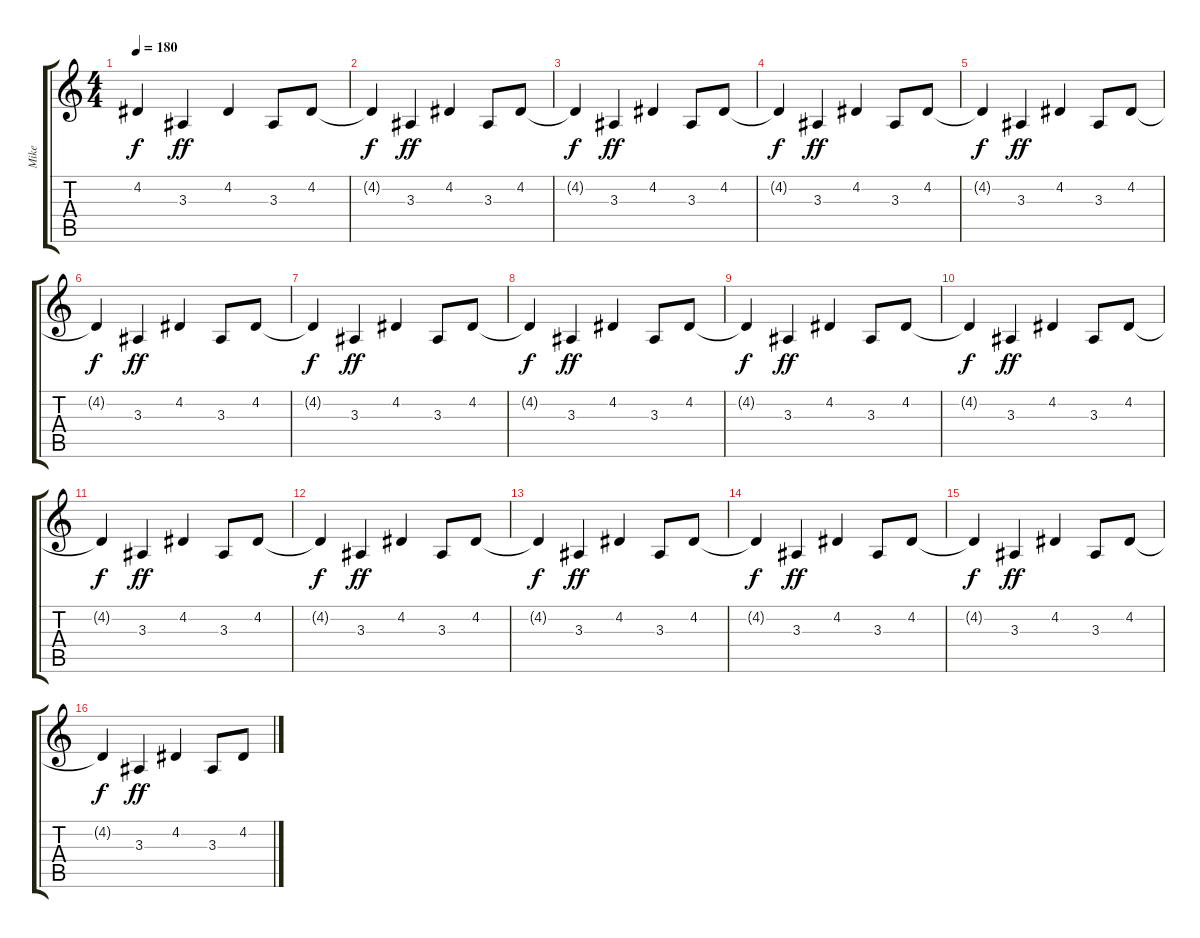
\track ("Mike" "Mike") {instrument lead1square}
\staff {score tabs}
\tuning (E4 B3 G3 D3 A2 E2) {hide}
\ts (4 4)
\tempo 180
\clef g2
\ks c
4.2{t}.4{dy f} 3.3.4{dy ff} 4.2.4 3.3.8 4.2.8 |
4.2{t}.4{dy f} 3.3.4{dy ff} 4.2.4 3.3.8 4.2.8 |
4.2{t}.4{dy f} 3.3.4{dy ff} 4.2.4 3.3.8 4.2.8 |
4.2{t}.4{dy f} 3.3.4{dy ff} 4.2.4 3.3.8 4.2.8 |
4.2{t}.4{dy f} 3.3.4{dy ff} 4.2.4 3.3.8 4.2.8 |
4.2{t}.4{dy f} 3.3.4{dy ff} 4.2.4 3.3.8 4.2.8 |
4.2{t}.4{dy f} 3.3.4{dy ff} 4.2.4 3.3.8 4.2.8 |
4.2{t}.4{dy f} 3.3.4{dy ff} 4.2.4 3.3.8 4.2.8 |
4.2{t}.4{dy f} 3.3.4{dy ff} 4.2.4 3.3.8 4.2.8 |
4.2{t}.4{dy f} 3.3.4{dy ff} 4.2.4 3.3.8 4.2.8 |
4.2{t}.4{dy f} 3.3.4{dy ff} 4.2.4 3.3.8 4.2.8 |
4.2{t}.4{dy f} 3.3.4{dy ff} 4.2.4 3.3.8 4.2.8 |
4.2{t}.4{dy f} 3.3.4{dy ff} 4.2.4 3.3.8 4.2.8 |
4.2{t}.4{dy f} 3.3.4{dy ff} 4.2.4 3.3.8 4.2.8 |
4.2{t}.4{dy f} 3.3.4{dy ff} 4.2.4 3.3.8 4.2.8 |
4.2{t}.4{dy f} 3.3.4{dy ff} 4.2.4 3.3.8 4.2.8
